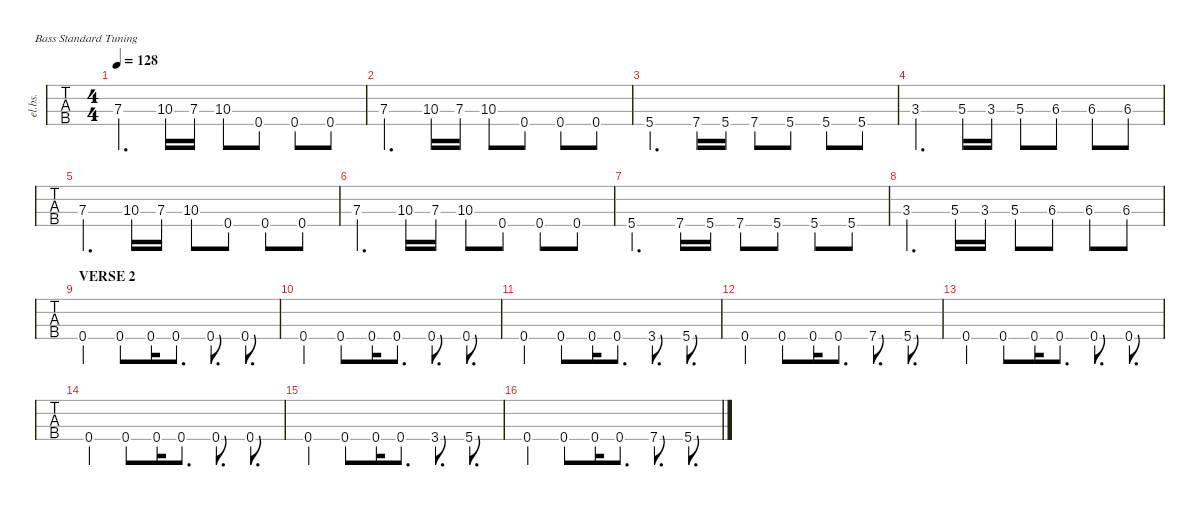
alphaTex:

\defaultSystemsLayout 4
\hideDynamics
\bracketExtendMode nobrackets
\track ("Electric Bass" "el.bs.") {instrument electricbassfinger}
\staff {tabs}
\tuning (G2 D2 A1 E1)
\ts (4 4)
\tempo 128
\clef f4
\ks c
7.3.4{d dy mf} 10.3.16 7.3.16 10.3.8 0.4.8 0.4.8 0.4.8 |
7.3.4{d} 10.3.16 7.3.16 10.3.8 0.4.8 0.4.8 0.4.8 |
5.4.4{d} 7.4.16 5.4.16 7.4.8 5.4.8 5.4.8 5.4.8 |
3.3.4{d} 5.3.16 3.3.16 5.3.8 6.3{acc #}.8 6.3{acc #}.8 6.3{acc #}.8 |
7.3.4{d} 10.3.16 7.3.16 10.3.8 0.4.8 0.4.8 0.4.8 |
7.3.4{d} 10.3.16 7.3.16 10.3.8 0.4.8 0.4.8 0.4.8 |
5.4.4{d} 7.4.16 5.4.16 7.4.8 5.4.8 5.4.8 5.4.8 |
3.3.4{d} 5.3.16 3.3.16 5.3.8 6.3{acc #}.8 6.3{acc #}.8 6.3{acc #}.8 |
\section ("" "VERSE 2")
0.4.4 0.4.8 0.4.16 0.4.8{d} 0.4.8{d} 0.4.8{d} |
0.4.4 0.4.8 0.4.16 0.4.8{d} 0.4.8{d} 0.4.8{d} |
0.4.4 0.4.8 0.4.16 0.4.8{d} 3.4.8{d} 5.4.8{d} |
0.4.4 0.4.8 0.4.16 0.4.8{d} 7.4.8{d} 5.4.8{d} |
0.4.4 0.4.8 0.4.16 0.4.8{d} 0.4.8{d} 0.4.8{d} |
0.4.4 0.4.8 0.4.16 0.4.8{d} 0.4.8{d} 0.4.8{d} |
0.4.4 0.4.8 0.4.16 0.4.8{d} 3.4.8{d} 5.4.8{d} |
0.4.4 0.4.8 0.4.16 0.4.8{d} 7.4.8{d} 5.4.8{d}
